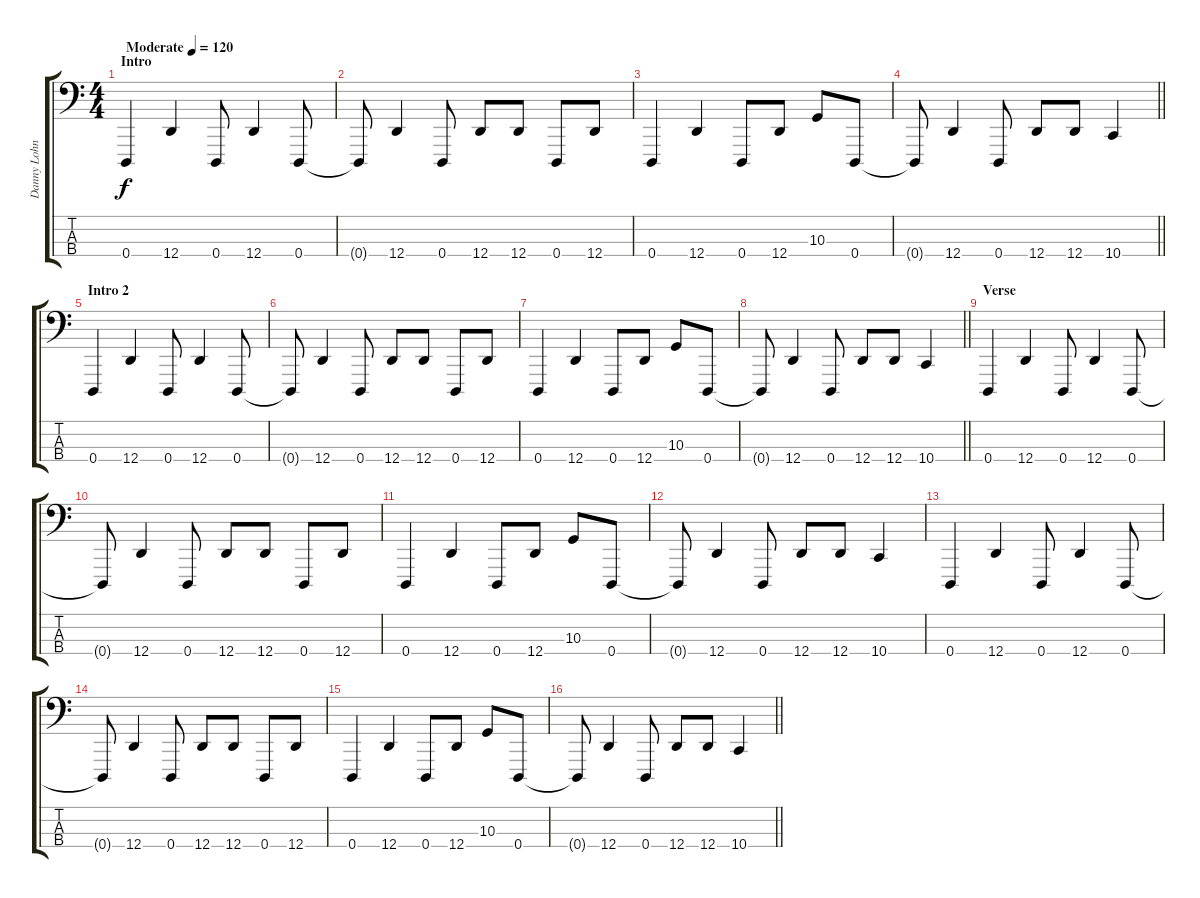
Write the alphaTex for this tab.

\track ("Danny Lohner (Bass)" "Danny Lohn") {instrument lead2sawtooth}
\staff {score tabs}
\tuning (G2 D2 A1 D1) {hide}
\ts (4 4)
\section ("" "Intro")
\tempo (120 "Moderate")
\clef f4
\ks c
0.4.4{dy f instrument lead2sawtooth} 12.4.4 0.4.8 12.4.4 0.4.8 |
0.4{t}.8 12.4.4 0.4.8 12.4.8 12.4.8 0.4.8 12.4.8 |
0.4.4 12.4.4 0.4.8 12.4.8 10.3.8 0.4.8 |
\barLineRight lightlight
0.4{t}.8 12.4.4 0.4.8 12.4.8 12.4.8 10.4.4 |
\section ("" "Intro 2")
0.4.4 12.4.4 0.4.8 12.4.4 0.4.8 |
0.4{t}.8 12.4.4 0.4.8 12.4.8 12.4.8 0.4.8 12.4.8 |
0.4.4 12.4.4 0.4.8 12.4.8 10.3.8 0.4.8 |
\barLineRight lightlight
0.4{t}.8 12.4.4 0.4.8 12.4.8 12.4.8 10.4.4 |
\section ("" "Verse")
0.4.4 12.4.4 0.4.8 12.4.4 0.4.8 |
0.4{t}.8 12.4.4 0.4.8 12.4.8 12.4.8 0.4.8 12.4.8 |
0.4.4 12.4.4 0.4.8 12.4.8 10.3.8 0.4.8 |
0.4{t}.8 12.4.4 0.4.8 12.4.8 12.4.8 10.4.4 |
0.4.4 12.4.4 0.4.8 12.4.4 0.4.8 |
0.4{t}.8 12.4.4 0.4.8 12.4.8 12.4.8 0.4.8 12.4.8 |
0.4.4 12.4.4 0.4.8 12.4.8 10.3.8 0.4.8 |
\barLineRight lightlight
0.4{t}.8 12.4.4 0.4.8 12.4.8 12.4.8 10.4.4
